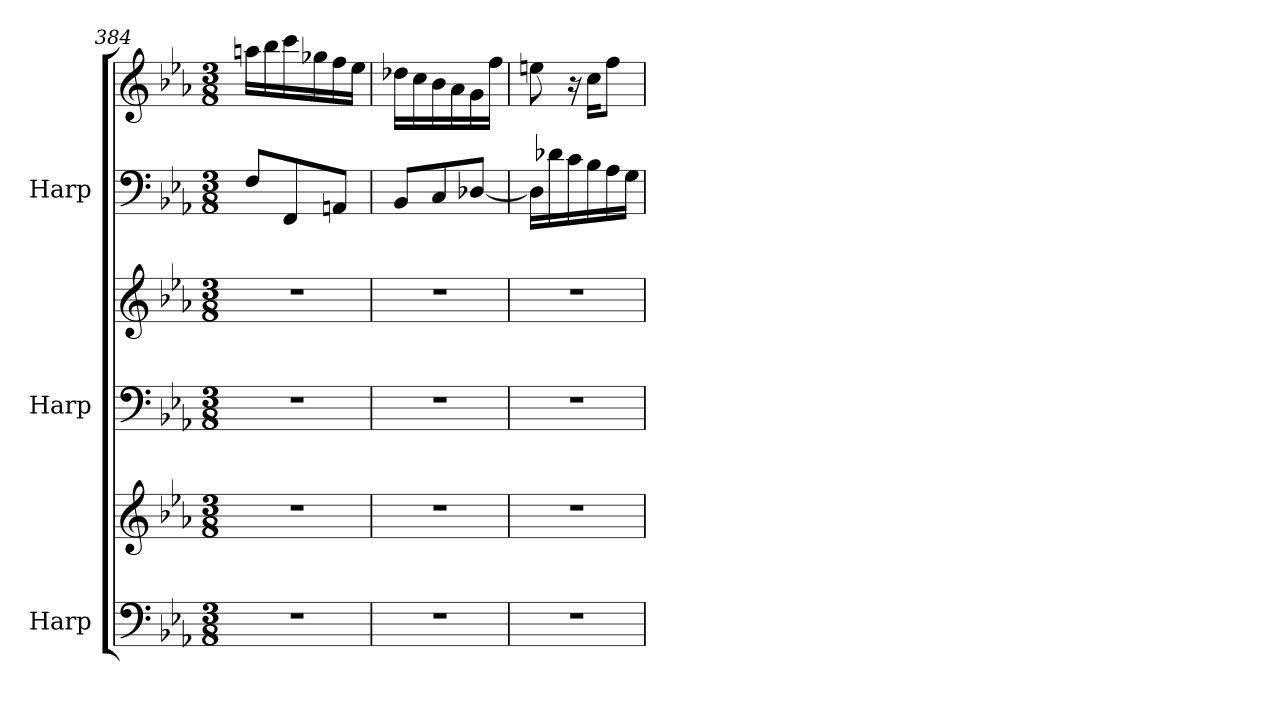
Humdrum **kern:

**kern	**kern	**kern	**kern	**kern	**kern
*part3	*part3	*part2	*part2	*part1	*part1
*staff6	*staff5	*staff4	*staff3	*staff2	*staff1
*I"Harp	*	*I"Harp	*	*I"Harp	*
*I'Hp	*	*I'Hp	*	*I'Hp	*
*clefF4	*clefG2	*clefF4	*clefG2	*clefF4	*clefG2
*k[b-e-a-]	*k[b-e-a-]	*k[b-e-a-]	*k[b-e-a-]	*k[b-e-a-]	*k[b-e-a-]
*M3/8	*M3/8	*M3/8	*M3/8	*M3/8	*M3/8
=384	=384	=384	=384	=384	=384
4.r	4.r	4.r	4.r	8F/L	16aan\LL
.	.	.	.	.	16bb-\
.	.	.	.	8FF/	16ccc\
.	.	.	.	.	16gg-X\
.	.	.	.	8AAn/J	16ff\
.	.	.	.	.	16ee-\JJ
=385	=385	=385	=385	=385	=385
4.r	4.r	4.r	4.r	8BB-/L	16dd-X\LL
.	.	.	.	.	16cc\
.	.	.	.	8C/	16b-\
.	.	.	.	.	16a-\
.	.	.	.	[8D-X/J	16g\
.	.	.	.	.	16ff\JJ
=386	=386	=386	=386	=386	=386
4.r	4.r	4.r	4.r	16D-\LL]	8een\
.	.	.	.	16d-X\	.
.	.	.	.	16c\	16r
.	.	.	.	16B-\	16cc\KL
.	.	.	.	16A-\	8ff\J
.	.	.	.	16G\JJ	.
=	=	=	=	=	=
*-	*-	*-	*-	*-	*-
